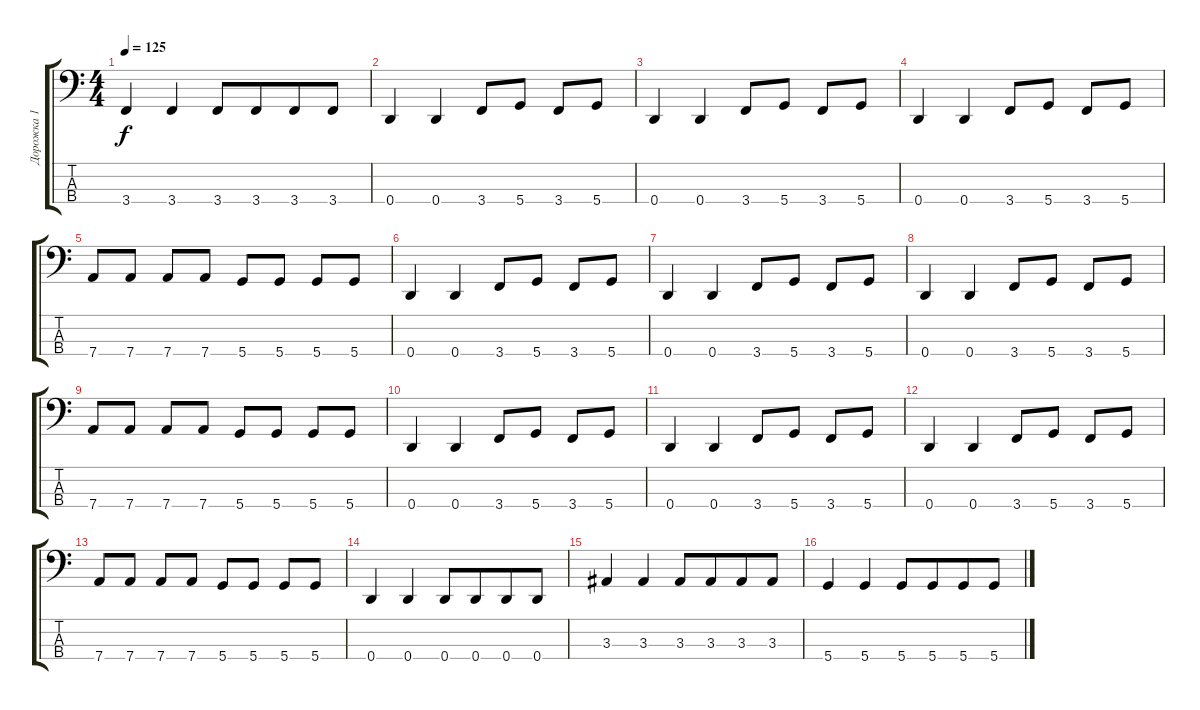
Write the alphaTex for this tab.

\track ("Дорожка 1" "Дорожка 1") {instrument acousticbass}
\staff {score tabs}
\tuning (F2 C2 G1 D1) {hide}
\ts (4 4)
\tempo 125
\clef f4
\ks c
3.4.4{dy f} 3.4.4 3.4.8 3.4.8{beam merge} 3.4.8 3.4.8 |
0.4.4 0.4.4 3.4.8 5.4.8 3.4.8 5.4.8 |
0.4.4 0.4.4 3.4.8 5.4.8 3.4.8 5.4.8 |
0.4.4 0.4.4 3.4.8 5.4.8 3.4.8 5.4.8 |
7.4.8 7.4.8 7.4.8 7.4.8 5.4.8 5.4.8 5.4.8 5.4.8 |
0.4.4 0.4.4 3.4.8 5.4.8 3.4.8 5.4.8 |
0.4.4 0.4.4 3.4.8 5.4.8 3.4.8 5.4.8 |
0.4.4 0.4.4 3.4.8 5.4.8 3.4.8 5.4.8 |
7.4.8 7.4.8 7.4.8 7.4.8 5.4.8 5.4.8 5.4.8 5.4.8 |
0.4.4 0.4.4 3.4.8 5.4.8 3.4.8 5.4.8 |
0.4.4 0.4.4 3.4.8 5.4.8 3.4.8 5.4.8 |
0.4.4 0.4.4 3.4.8 5.4.8 3.4.8 5.4.8 |
7.4.8 7.4.8 7.4.8 7.4.8 5.4.8 5.4.8 5.4.8 5.4.8 |
0.4.4 0.4.4 0.4.8 0.4.8{beam merge} 0.4.8 0.4.8 |
3.3.4 3.3.4 3.3.8 3.3.8{beam merge} 3.3.8 3.3.8 |
5.4.4 5.4.4 5.4.8 5.4.8{beam merge} 5.4.8 5.4.8
